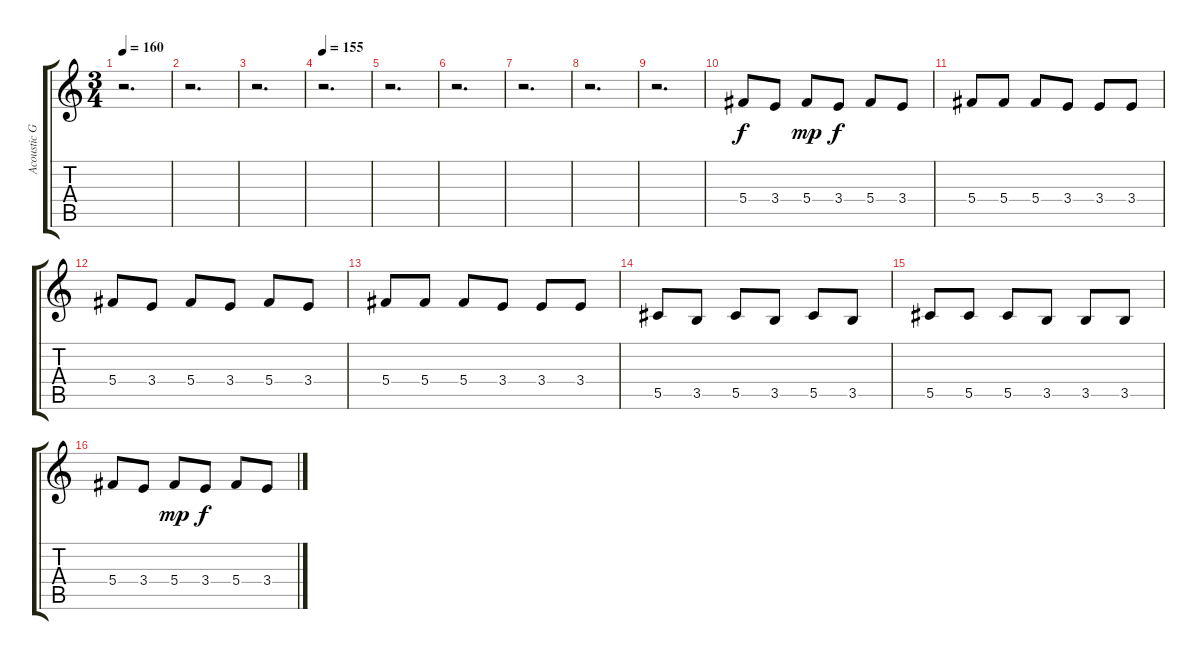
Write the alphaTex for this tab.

\track ("Acoustic Guitar 1" "Acoustic G") {instrument acousticguitarsteel}
\staff {score tabs}
\tuning (Eb4 Bb3 Gb3 Db3 Ab2 Db2) {hide}
\ts (3 4)
\tempo 160
\clef g2
\ks c
r.2{d dy f} |
r.2{d} |
r.2{d} |
\tempo 155
r.2{d} |
r.2{d} |
r.2{d} |
r.2{d} |
r.2{d} |
r.2{d} |
5.4.8 3.4.8 5.4.8{dy mp} 3.4.8{dy f} 5.4.8 3.4.8 |
5.4.8 5.4.8 5.4.8 3.4.8 3.4.8 3.4.8 |
5.4.8 3.4.8 5.4.8 3.4.8 5.4.8 3.4.8 |
5.4.8 5.4.8 5.4.8 3.4.8 3.4.8 3.4.8 |
5.5.8 3.5.8 5.5.8 3.5.8 5.5.8 3.5.8 |
5.5.8 5.5.8 5.5.8 3.5.8 3.5.8 3.5.8 |
5.4.8 3.4.8 5.4.8{dy mp} 3.4.8{dy f} 5.4.8 3.4.8
